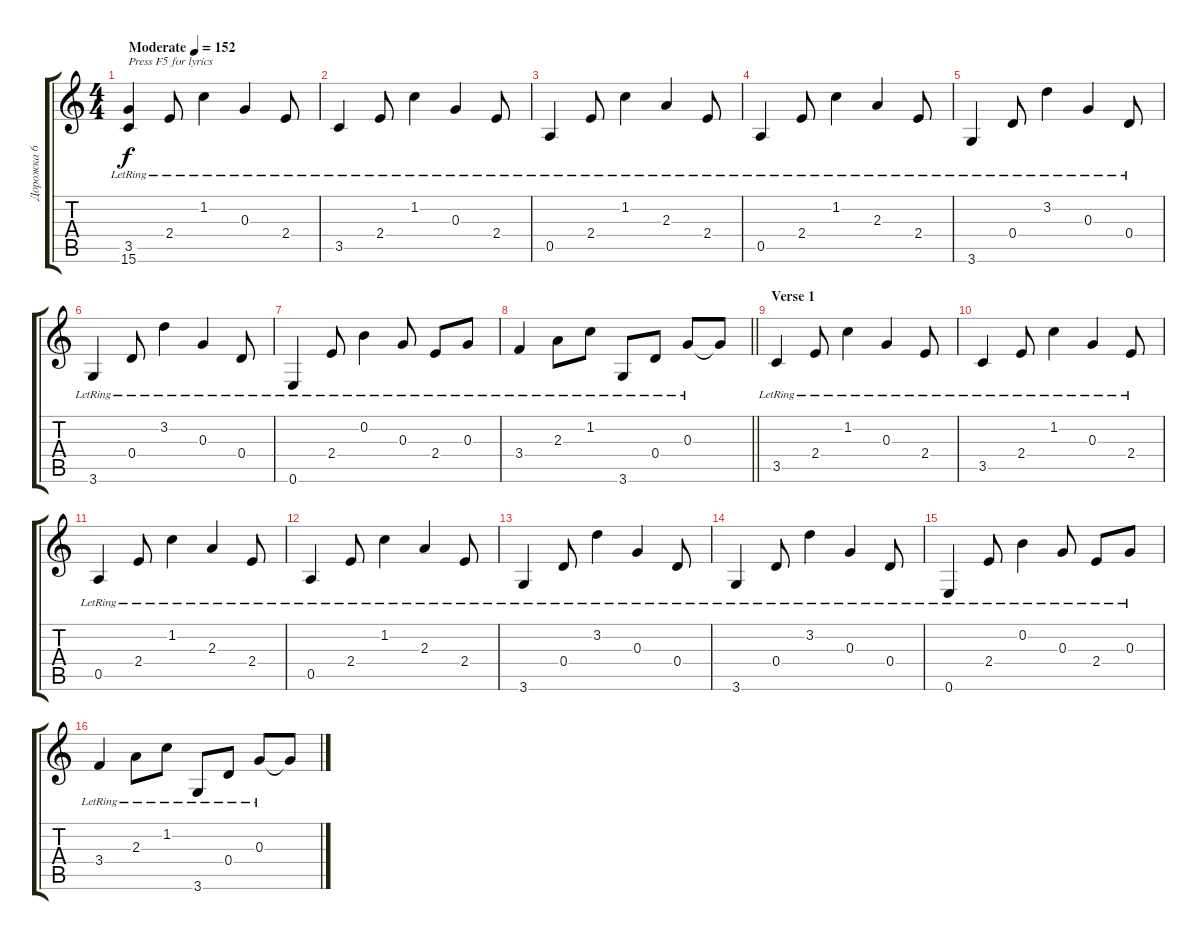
\track ("Дорожка 6" "Дорожка 6") {instrument distortionguitar}
\staff {score tabs}
\tuning (E4 B3 G3 D3 A2 E2) {hide}
\ts (4 4)
\tempo (152 "Moderate")
\clef g2
\ks c
(3.5{lr} 15.6).4{txt "Press F5 for lyrics" dy f instrument distortionguitar} 2.4{lr}.8 1.2{lr}.4 0.3{lr}.4 2.4{lr}.8 |
3.5{lr}.4 2.4{lr}.8 1.2{lr}.4 0.3{lr}.4 2.4{lr}.8 |
0.5{lr}.4 2.4{lr}.8 1.2{lr}.4 2.3{lr}.4 2.4{lr}.8 |
0.5{lr}.4 2.4{lr}.8 1.2{lr}.4 2.3{lr}.4 2.4{lr}.8 |
3.6{lr}.4 0.4{lr}.8 3.2{lr}.4 0.3{lr}.4 0.4{lr}.8 |
3.6{lr}.4 0.4{lr}.8 3.2{lr}.4 0.3{lr}.4 0.4{lr}.8 |
0.6{lr}.4 2.4{lr}.8 0.2{lr}.4 0.3{lr}.8 2.4{lr}.8 0.3{lr}.8 |
\barLineRight lightlight
3.4{lr}.4 2.3{lr}.8 1.2{lr}.8 3.6{lr}.8 0.4{lr}.8 0.3{lr}.8 0.3{t}.8 |
\section ("" "Verse 1")
3.5{lr}.4 2.4{lr}.8 1.2{lr}.4 0.3{lr}.4 2.4{lr}.8 |
3.5{lr}.4 2.4{lr}.8 1.2{lr}.4 0.3{lr}.4 2.4{lr}.8 |
0.5{lr}.4 2.4{lr}.8 1.2{lr}.4 2.3{lr}.4 2.4{lr}.8 |
0.5{lr}.4 2.4{lr}.8 1.2{lr}.4 2.3{lr}.4 2.4{lr}.8 |
3.6{lr}.4 0.4{lr}.8 3.2{lr}.4 0.3{lr}.4 0.4{lr}.8 |
3.6{lr}.4 0.4{lr}.8 3.2{lr}.4 0.3{lr}.4 0.4{lr}.8 |
0.6{lr}.4 2.4{lr}.8 0.2{lr}.4 0.3{lr}.8 2.4{lr}.8 0.3{lr}.8 |
3.4{lr}.4 2.3{lr}.8 1.2{lr}.8 3.6{lr}.8 0.4{lr}.8 0.3{lr}.8 0.3{t}.8
